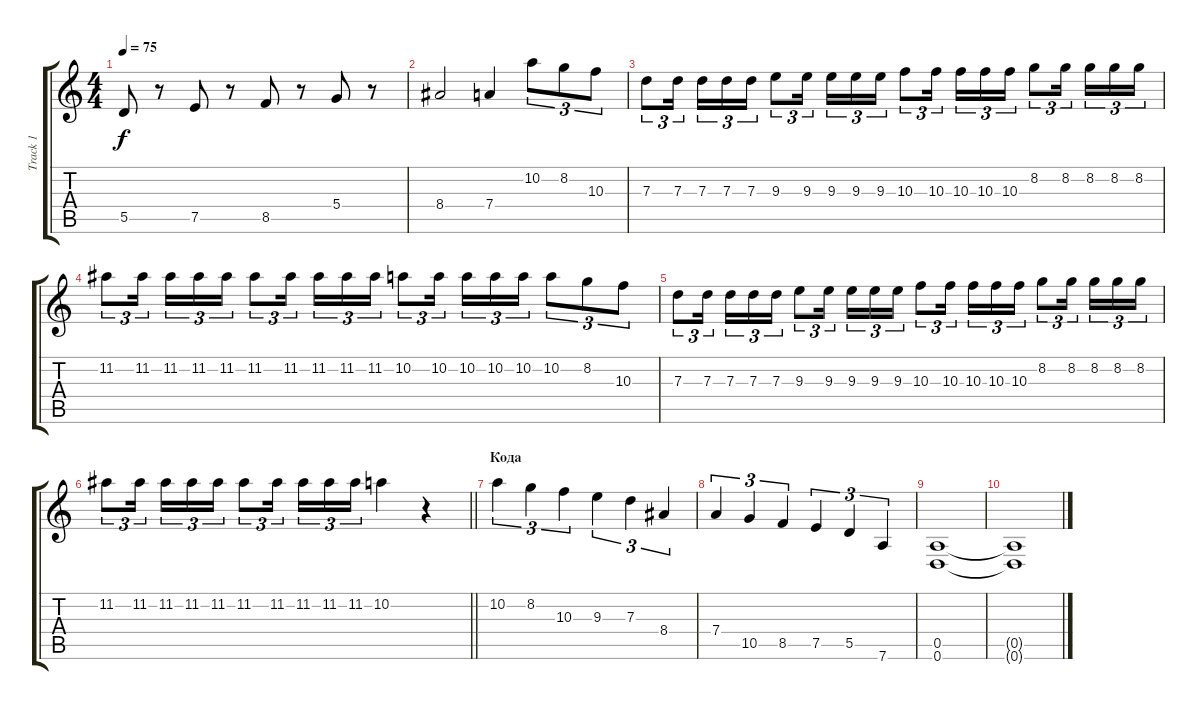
\track ("Track 1" "Track 1") {instrument distortionguitar}
\staff {score tabs}
\tuning (E4 B3 G3 D3 A2 D2) {hide}
\ts (4 4)
\tempo 75
\clef g2
\ks c
5.5.8{dy f} r.8 7.5.8 r.8 8.5.8 r.8 5.4.8 r.8 |
8.4.2 7.4.4 10.2.8{tu (3 2)} 8.2.8{tu (3 2)} 10.3.8{tu (3 2)} |
7.3.8{tu (3 2)} 7.3.16{tu (3 2) beam splitsecondary} 7.3.16{tu (3 2)} 7.3.16{tu (3 2)} 7.3.16{tu (3 2)} 9.3.8{tu (3 2)} 9.3.16{tu (3 2) beam splitsecondary} 9.3.16{tu (3 2)} 9.3.16{tu (3 2)} 9.3.16{tu (3 2)} 10.3.8{tu (3 2)} 10.3.16{tu (3 2) beam splitsecondary} 10.3.16{tu (3 2)} 10.3.16{tu (3 2)} 10.3.16{tu (3 2)} 8.2.8{tu (3 2)} 8.2.16{tu (3 2) beam splitsecondary} 8.2.16{tu (3 2)} 8.2.16{tu (3 2)} 8.2.16{tu (3 2)} |
11.2.8{tu (3 2)} 11.2.16{tu (3 2) beam splitsecondary} 11.2.16{tu (3 2)} 11.2.16{tu (3 2)} 11.2.16{tu (3 2)} 11.2.8{tu (3 2)} 11.2.16{tu (3 2) beam splitsecondary} 11.2.16{tu (3 2)} 11.2.16{tu (3 2)} 11.2.16{tu (3 2)} 10.2.8{tu (3 2)} 10.2.16{tu (3 2) beam splitsecondary} 10.2.16{tu (3 2)} 10.2.16{tu (3 2)} 10.2.16{tu (3 2)} 10.2.8{tu (3 2)} 8.2.8{tu (3 2)} 10.3.8{tu (3 2)} |
7.3.8{tu (3 2)} 7.3.16{tu (3 2) beam splitsecondary} 7.3.16{tu (3 2)} 7.3.16{tu (3 2)} 7.3.16{tu (3 2)} 9.3.8{tu (3 2)} 9.3.16{tu (3 2) beam splitsecondary} 9.3.16{tu (3 2)} 9.3.16{tu (3 2)} 9.3.16{tu (3 2)} 10.3.8{tu (3 2)} 10.3.16{tu (3 2) beam splitsecondary} 10.3.16{tu (3 2)} 10.3.16{tu (3 2)} 10.3.16{tu (3 2)} 8.2.8{tu (3 2)} 8.2.16{tu (3 2) beam splitsecondary} 8.2.16{tu (3 2)} 8.2.16{tu (3 2)} 8.2.16{tu (3 2)} |
\barLineRight lightlight
11.2.8{tu (3 2)} 11.2.16{tu (3 2) beam splitsecondary} 11.2.16{tu (3 2)} 11.2.16{tu (3 2)} 11.2.16{tu (3 2)} 11.2.8{tu (3 2)} 11.2.16{tu (3 2) beam splitsecondary} 11.2.16{tu (3 2)} 11.2.16{tu (3 2)} 11.2.16{tu (3 2)} 10.2.4 r.4 |
\section ("" "Кода")
10.2.4{tu (3 2)} 8.2.4{tu (3 2)} 10.3.4{tu (3 2)} 9.3.4{tu (3 2)} 7.3.4{tu (3 2)} 8.4.4{tu (3 2)} |
7.4.4{tu (3 2)} 10.5.4{tu (3 2)} 8.5.4{tu (3 2)} 7.5.4{tu (3 2)} 5.5.4{tu (3 2)} 7.6.4{tu (3 2)} |
(0.5 0.6).1 |
(0.5{t} 0.6{t}).1
